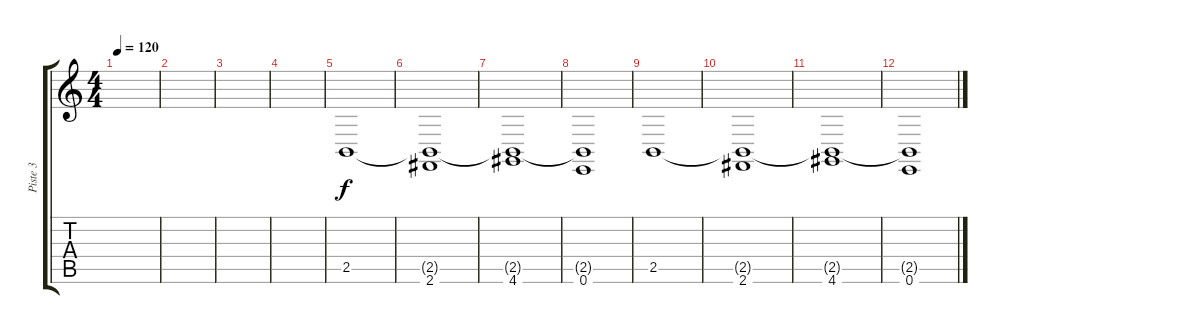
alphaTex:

\track ("Piste 3" "Piste 3") {instrument tremolostrings}
\staff {score tabs}
\tuning (E4 B3 G3 D3 A2 E2) {hide}
\ts (4 4)
\tempo 120
\clef g2
\ks c
|
|
|
|
2.5.1 |
(2.5{t} 2.6).1 |
(2.5{t} 4.6).1 |
(2.5{t} 0.6).1 |
2.5.1 |
(2.5{t} 2.6).1 |
(2.5{t} 4.6).1 |
(2.5{t} 0.6).1
